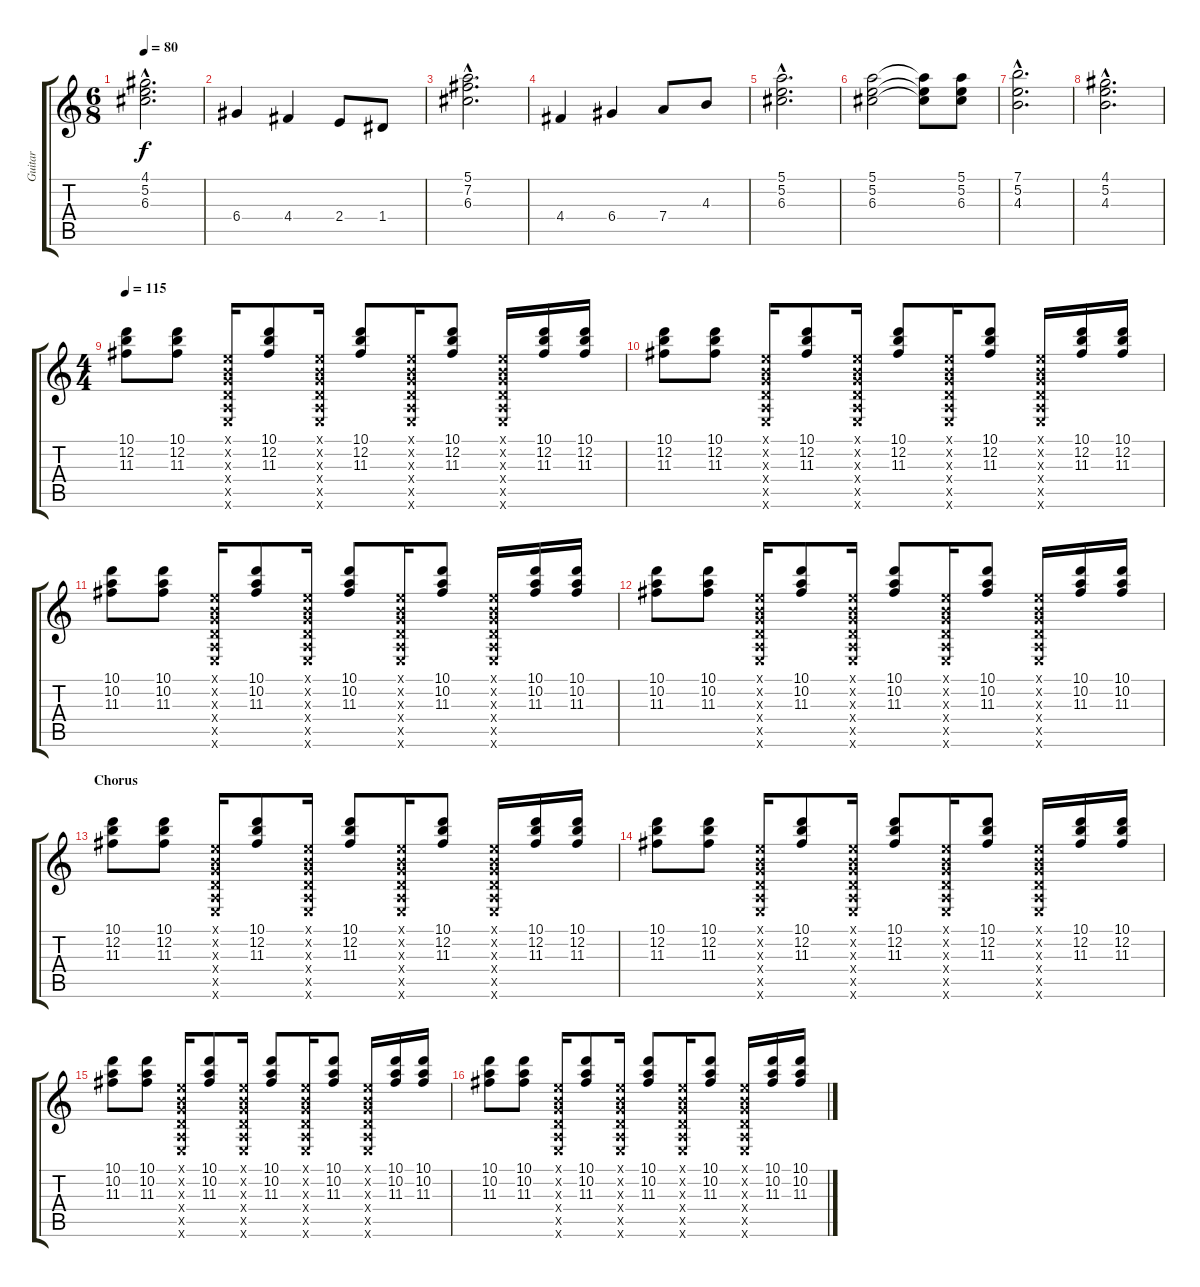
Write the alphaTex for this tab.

\track ("Guitar" "Guitar") {instrument distortionguitar}
\staff {score tabs}
\tuning (E4 B3 G3 D3 A2 E2) {hide}
\ts (6 8)
\tempo 80
\clef g2
\ks c
(4.1{hac} 5.2{hac} 6.3{hac}).2{d dy f} |
6.4.4 4.4.4 2.4.8 1.4.8 |
(5.1{hac} 7.2{hac} 6.3{hac}).2{d} |
4.4.4 6.4.4 7.4.8 4.3.8 |
(5.1{hac} 5.2{hac} 6.3{hac}).2{d} |
(5.1 5.2 6.3).2 (5.1{t} 5.2{t} 6.3{t}).8 (5.1 5.2 6.3).8 |
(7.1{hac} 5.2{hac} 4.3{hac}).2{d} |
(4.1{hac} 5.2{hac} 4.3{hac}).2{d} |
\ts (4 4)
\tempo 115
(10.1 12.2 11.3).8{volume 6 instrument overdrivenguitar} (10.1 12.2 11.3).8 (0.1{x} 0.2{x} 0.3{x} 0.4{x} 0.5{x} 0.6{x}).16 (10.1 12.2 11.3).8 (0.1{x} 0.2{x} 0.3{x} 0.4{x} 0.5{x} 0.6{x}).16 (10.1 12.2 11.3).8 (0.1{x} 0.2{x} 0.3{x} 0.4{x} 0.5{x} 0.6{x}).16 (10.1 12.2 11.3).8 (0.1{x} 0.2{x} 0.3{x} 0.4{x} 0.5{x} 0.6{x}).16 (10.1 12.2 11.3).16 (10.1 12.2 11.3).16 |
(10.1 12.2 11.3).8 (10.1 12.2 11.3).8 (0.1{x} 0.2{x} 0.3{x} 0.4{x} 0.5{x} 0.6{x}).16 (10.1 12.2 11.3).8 (0.1{x} 0.2{x} 0.3{x} 0.4{x} 0.5{x} 0.6{x}).16 (10.1 12.2 11.3).8 (0.1{x} 0.2{x} 0.3{x} 0.4{x} 0.5{x} 0.6{x}).16 (10.1 12.2 11.3).8 (0.1{x} 0.2{x} 0.3{x} 0.4{x} 0.5{x} 0.6{x}).16 (10.1 12.2 11.3).16 (10.1 12.2 11.3).16 |
(10.1 10.2 11.3).8 (10.1 10.2 11.3).8 (0.1{x} 0.2{x} 0.3{x} 0.4{x} 0.5{x} 0.6{x}).16 (10.1 10.2 11.3).8 (0.1{x} 0.2{x} 0.3{x} 0.4{x} 0.5{x} 0.6{x}).16 (10.1 10.2 11.3).8 (0.1{x} 0.2{x} 0.3{x} 0.4{x} 0.5{x} 0.6{x}).16 (10.1 10.2 11.3).8 (0.1{x} 0.2{x} 0.3{x} 0.4{x} 0.5{x} 0.6{x}).16 (10.1 10.2 11.3).16 (10.1 10.2 11.3).16 |
(10.1 10.2 11.3).8 (10.1 10.2 11.3).8 (0.1{x} 0.2{x} 0.3{x} 0.4{x} 0.5{x} 0.6{x}).16 (10.1 10.2 11.3).8 (0.1{x} 0.2{x} 0.3{x} 0.4{x} 0.5{x} 0.6{x}).16 (10.1 10.2 11.3).8 (0.1{x} 0.2{x} 0.3{x} 0.4{x} 0.5{x} 0.6{x}).16 (10.1 10.2 11.3).8 (0.1{x} 0.2{x} 0.3{x} 0.4{x} 0.5{x} 0.6{x}).16 (10.1 10.2 11.3).16 (10.1 10.2 11.3).16 |
\section ("" "Chorus")
(10.1 12.2 11.3).8{volume 6 instrument overdrivenguitar} (10.1 12.2 11.3).8 (0.1{x} 0.2{x} 0.3{x} 0.4{x} 0.5{x} 0.6{x}).16 (10.1 12.2 11.3).8 (0.1{x} 0.2{x} 0.3{x} 0.4{x} 0.5{x} 0.6{x}).16 (10.1 12.2 11.3).8 (0.1{x} 0.2{x} 0.3{x} 0.4{x} 0.5{x} 0.6{x}).16 (10.1 12.2 11.3).8 (0.1{x} 0.2{x} 0.3{x} 0.4{x} 0.5{x} 0.6{x}).16 (10.1 12.2 11.3).16 (10.1 12.2 11.3).16 |
(10.1 12.2 11.3).8 (10.1 12.2 11.3).8 (0.1{x} 0.2{x} 0.3{x} 0.4{x} 0.5{x} 0.6{x}).16 (10.1 12.2 11.3).8 (0.1{x} 0.2{x} 0.3{x} 0.4{x} 0.5{x} 0.6{x}).16 (10.1 12.2 11.3).8 (0.1{x} 0.2{x} 0.3{x} 0.4{x} 0.5{x} 0.6{x}).16 (10.1 12.2 11.3).8 (0.1{x} 0.2{x} 0.3{x} 0.4{x} 0.5{x} 0.6{x}).16 (10.1 12.2 11.3).16 (10.1 12.2 11.3).16 |
(10.1 10.2 11.3).8 (10.1 10.2 11.3).8 (0.1{x} 0.2{x} 0.3{x} 0.4{x} 0.5{x} 0.6{x}).16 (10.1 10.2 11.3).8 (0.1{x} 0.2{x} 0.3{x} 0.4{x} 0.5{x} 0.6{x}).16 (10.1 10.2 11.3).8 (0.1{x} 0.2{x} 0.3{x} 0.4{x} 0.5{x} 0.6{x}).16 (10.1 10.2 11.3).8 (0.1{x} 0.2{x} 0.3{x} 0.4{x} 0.5{x} 0.6{x}).16 (10.1 10.2 11.3).16 (10.1 10.2 11.3).16 |
(10.1 10.2 11.3).8 (10.1 10.2 11.3).8 (0.1{x} 0.2{x} 0.3{x} 0.4{x} 0.5{x} 0.6{x}).16 (10.1 10.2 11.3).8 (0.1{x} 0.2{x} 0.3{x} 0.4{x} 0.5{x} 0.6{x}).16 (10.1 10.2 11.3).8 (0.1{x} 0.2{x} 0.3{x} 0.4{x} 0.5{x} 0.6{x}).16 (10.1 10.2 11.3).8 (0.1{x} 0.2{x} 0.3{x} 0.4{x} 0.5{x} 0.6{x}).16 (10.1 10.2 11.3).16 (10.1 10.2 11.3).16
